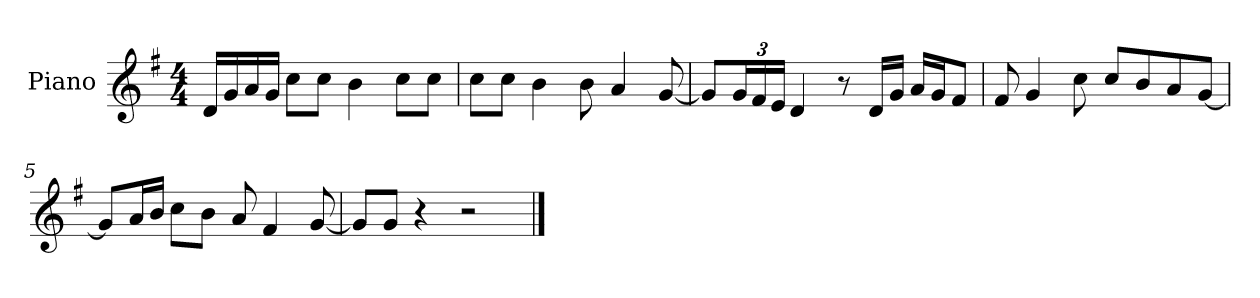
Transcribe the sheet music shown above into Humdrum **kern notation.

**kern
*part1
*staff1
*I"Piano
*I'P-no
*clefG2
*k[f#]
*M4/4
*MM90
=1
16d/LL
16g/
16a/
16g/JJ
8cc\L
8cc\J
4b\
8cc\L
8cc\J
=2
8cc\L
8cc\J
4b\
8b\
4a/
[8g/
=3
8g/L]
*Xbrackettup
24g/L
24f#/
24e/JJ
4d/
8r
16d/LL
16g/JJ
16a/LL
16g/J
8f#/J
=4
8f#/
4g/
8cc\
8cc/L
8b/
8a/
[8g/J
!!LO:LB:g=z
=5
8g/L]
16a/L
16b/JJ
8cc\L
8b\J
8a/
4f#/
[8g/
=6
8g/L]
8g/J
4r
2r
==
*-
